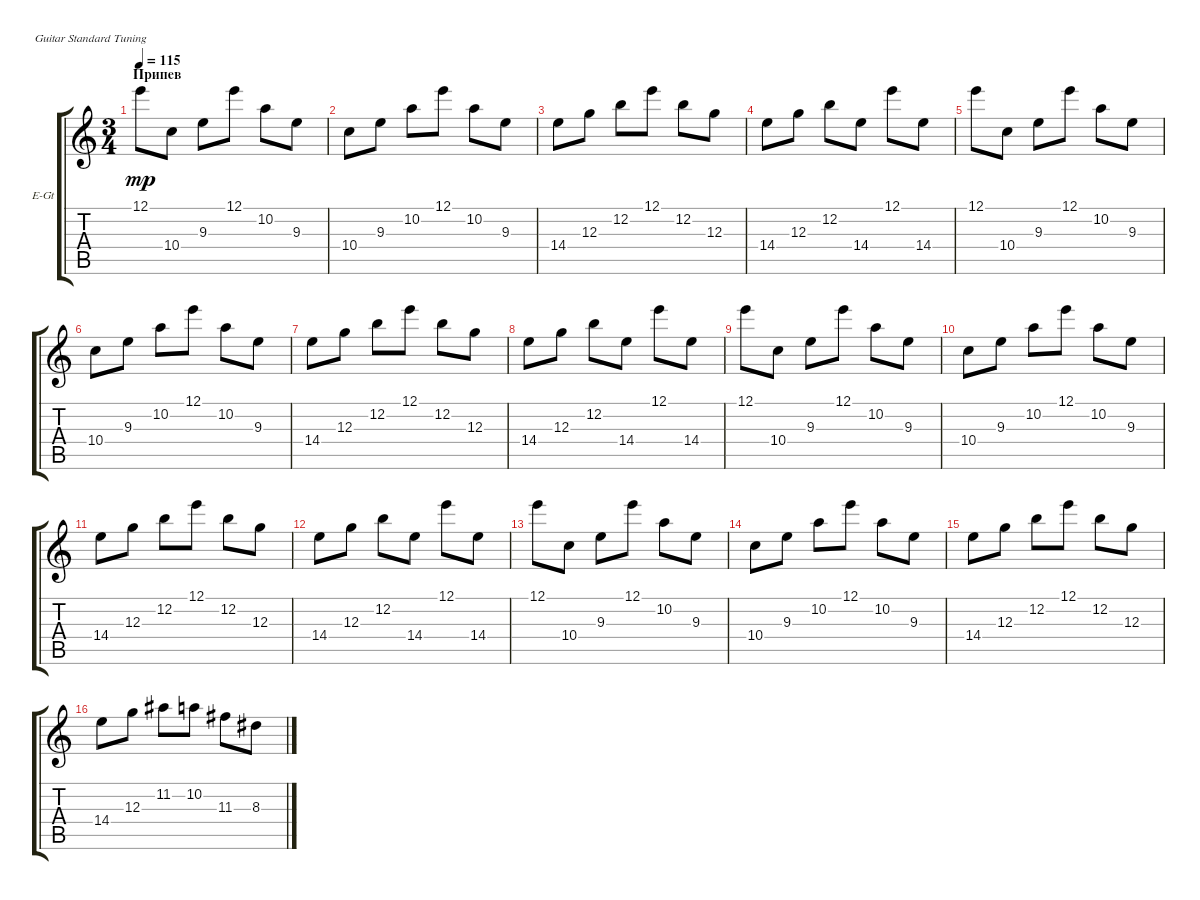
\defaultSystemsLayout 4
\bracketExtendMode groupsimilarinstruments
\firstSystemTrackNameOrientation horizontal
\otherSystemsTrackNameOrientation horizontal
\track ("Г. Каспарян" "E-Gt") {mute instrument electricguitarclean}
\staff {score tabs}
\tuning (E4 B3 G3 D3 A2 E2)
\ts (3 4)
\section ("" "Припев")
\tempo 115
\clef g2
\ks c
12.1.8{dy mp} 10.4.8 9.3.8 12.1.8 10.2.8 9.3.8 |
10.4.8 9.3.8 10.2.8 12.1.8 10.2.8 9.3.8 |
14.4.8 12.3.8 12.2.8 12.1.8 12.2.8 12.3.8 |
14.4.8 12.3.8 12.2.8 14.4.8 12.1.8 14.4.8 |
12.1.8 10.4.8 9.3.8 12.1.8 10.2.8 9.3.8 |
10.4.8 9.3.8 10.2.8 12.1.8 10.2.8 9.3.8 |
14.4.8 12.3.8 12.2.8 12.1.8 12.2.8 12.3.8 |
14.4.8 12.3.8 12.2.8 14.4.8 12.1.8 14.4.8 |
12.1.8 10.4.8 9.3.8 12.1.8 10.2.8 9.3.8 |
10.4.8 9.3.8 10.2.8 12.1.8 10.2.8 9.3.8 |
14.4.8 12.3.8 12.2.8 12.1.8 12.2.8 12.3.8 |
14.4.8 12.3.8 12.2.8 14.4.8 12.1.8 14.4.8 |
12.1.8 10.4.8 9.3.8 12.1.8 10.2.8 9.3.8 |
10.4.8 9.3.8 10.2.8 12.1.8 10.2.8 9.3.8 |
14.4.8 12.3.8 12.2.8 12.1.8 12.2.8 12.3.8 |
14.4.8 12.3.8 11.2.8 10.2.8 11.3.8 8.3.8
